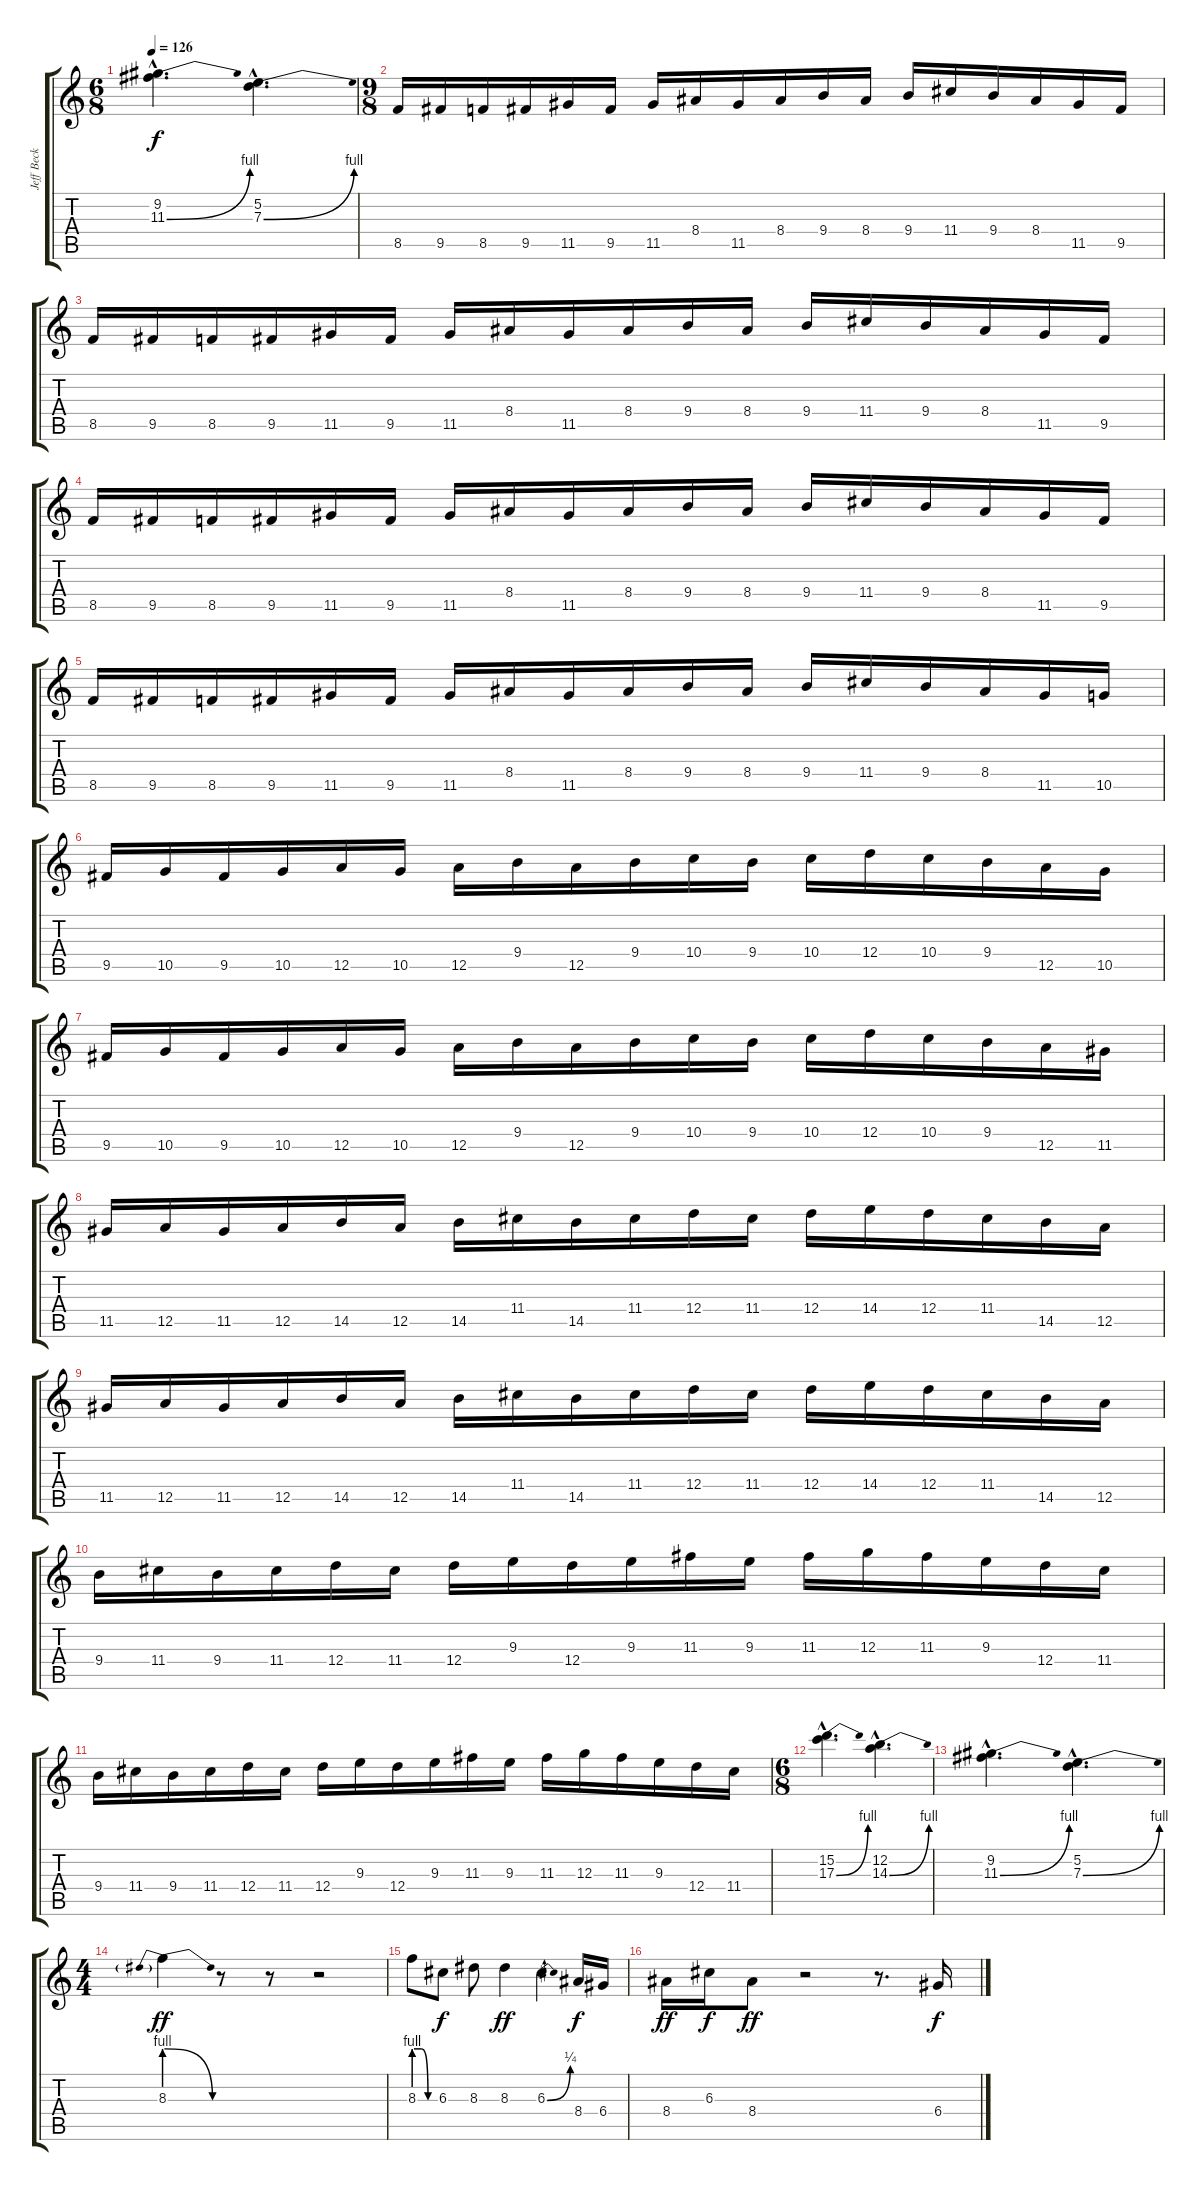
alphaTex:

\track ("Jeff Beck" "Jeff Beck") {instrument overdrivenguitar}
\staff {score tabs}
\tuning (E4 B3 G3 D3 A2 E2) {hide}
\ts (6 8)
\tempo 126
\clef g2
\ks c
(9.2{hac} 11.3{be (bend 0 0 60 4) hac}).4{d dy f} (5.2{hac} 7.3{be (bend 0 0 60 4) hac}).4{d} |
\ts (9 8)
8.5.16 9.5.16 8.5.16 9.5.16 11.5.16 9.5.16 11.5.16 8.4.16 11.5.16 8.4.16 9.4.16 8.4.16 9.4.16 11.4.16 9.4.16 8.4.16 11.5.16 9.5.16 |
8.5.16 9.5.16 8.5.16 9.5.16 11.5.16 9.5.16 11.5.16 8.4.16 11.5.16 8.4.16 9.4.16 8.4.16 9.4.16 11.4.16 9.4.16 8.4.16 11.5.16 9.5.16 |
8.5.16 9.5.16 8.5.16 9.5.16 11.5.16 9.5.16 11.5.16 8.4.16 11.5.16 8.4.16 9.4.16 8.4.16 9.4.16 11.4.16 9.4.16 8.4.16 11.5.16 9.5.16 |
8.5.16 9.5.16 8.5.16 9.5.16 11.5.16 9.5.16 11.5.16 8.4.16 11.5.16 8.4.16 9.4.16 8.4.16 9.4.16 11.4.16 9.4.16 8.4.16 11.5.16 10.5.16 |
9.5.16 10.5.16 9.5.16 10.5.16 12.5.16 10.5.16 12.5.16 9.4.16 12.5.16 9.4.16 10.4.16 9.4.16 10.4.16 12.4.16 10.4.16 9.4.16 12.5.16 10.5.16 |
9.5.16 10.5.16 9.5.16 10.5.16 12.5.16 10.5.16 12.5.16 9.4.16 12.5.16 9.4.16 10.4.16 9.4.16 10.4.16 12.4.16 10.4.16 9.4.16 12.5.16 11.5.16 |
11.5.16 12.5.16 11.5.16 12.5.16 14.5.16 12.5.16 14.5.16 11.4.16 14.5.16 11.4.16 12.4.16 11.4.16 12.4.16 14.4.16 12.4.16 11.4.16 14.5.16 12.5.16 |
11.5.16 12.5.16 11.5.16 12.5.16 14.5.16 12.5.16 14.5.16 11.4.16 14.5.16 11.4.16 12.4.16 11.4.16 12.4.16 14.4.16 12.4.16 11.4.16 14.5.16 12.5.16 |
9.4.16 11.4.16 9.4.16 11.4.16 12.4.16 11.4.16 12.4.16 9.3.16 12.4.16 9.3.16 11.3.16 9.3.16 11.3.16 12.3.16 11.3.16 9.3.16 12.4.16 11.4.16 |
9.4.16 11.4.16 9.4.16 11.4.16 12.4.16 11.4.16 12.4.16 9.3.16 12.4.16 9.3.16 11.3.16 9.3.16 11.3.16 12.3.16 11.3.16 9.3.16 12.4.16 11.4.16 |
\ts (6 8)
(15.2{hac} 17.3{be (bend 0 0 60 4) hac}).4{d} (12.2{hac} 14.3{be (bend 0 0 60 4) hac}).4{d} |
(9.2{hac} 11.3{be (bend 0 0 60 4) hac}).4{d} (5.2{hac} 7.3{be (bend 0 0 60 4) hac}).4{d} |
\ts (4 4)
8.3{be (prebendrelease 0 4 60 0)}.4{dy ff} r.8 r.8 r.2 |
8.3{be (custom 0 4 20 4 40 0 60 0)}.8 6.3.8{dy f} 8.3.8 8.3.4{dy ff} 6.3{be (bend 0 0 60 1)}.4 8.4.16{dy f} 6.4.16 |
8.4.16{dy ff} 6.3.16{dy f} 8.4.8{dy ff} r.2 r.8{d} 6.4.16{dy f}
